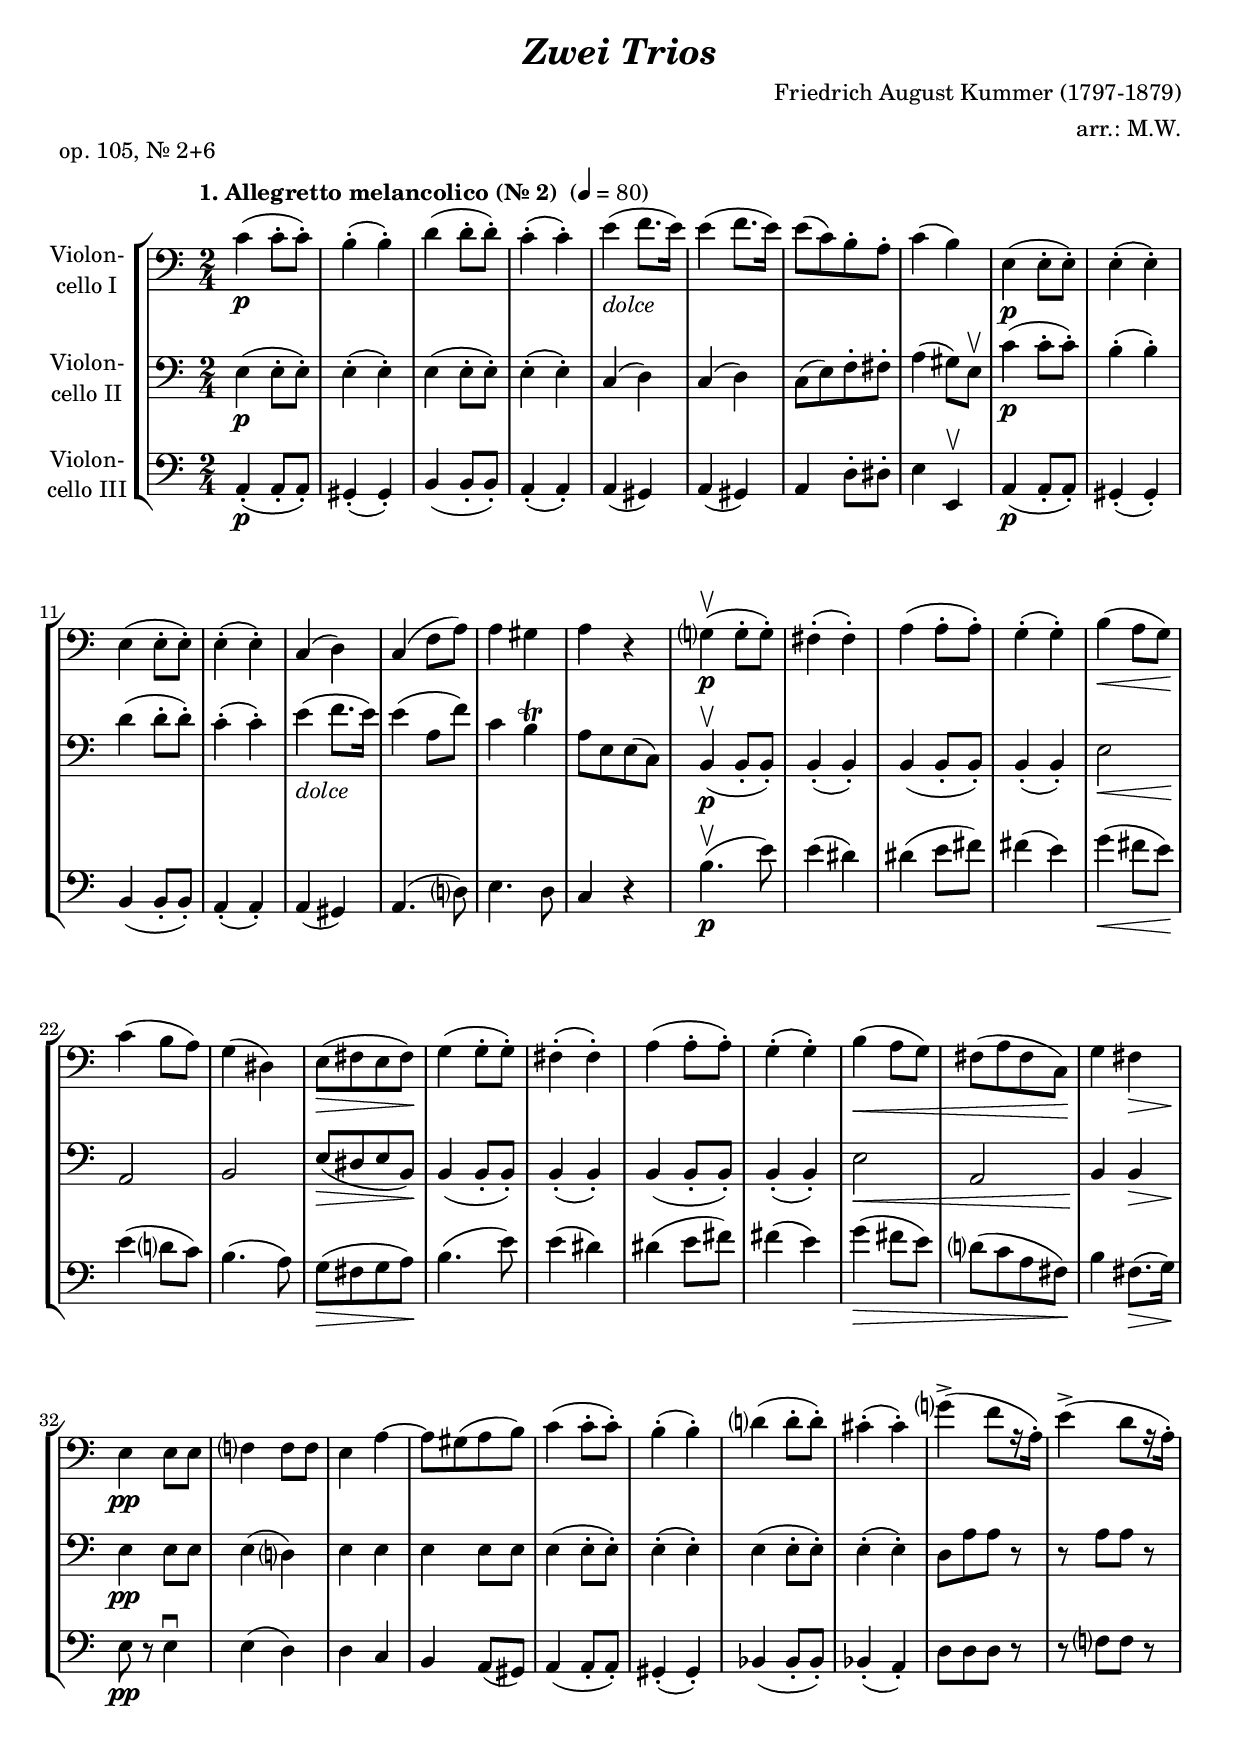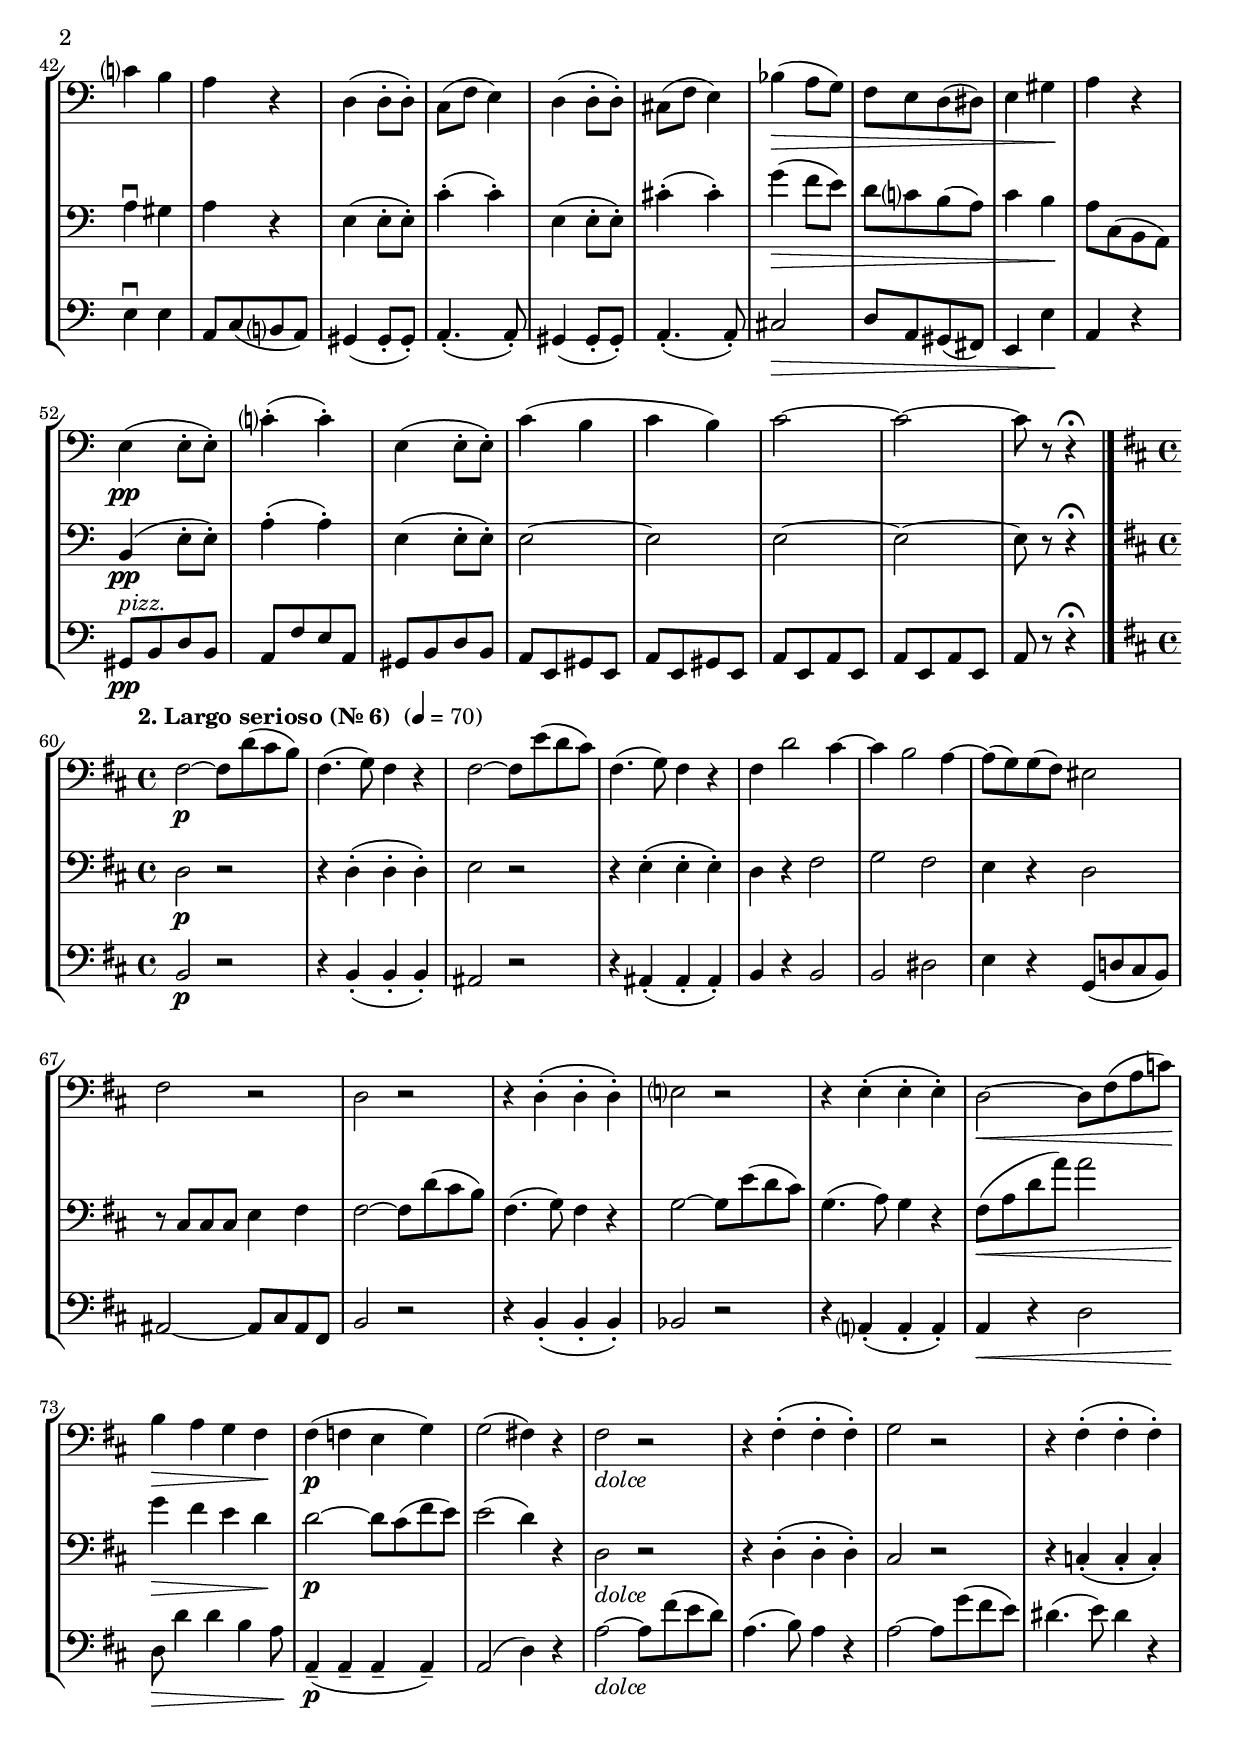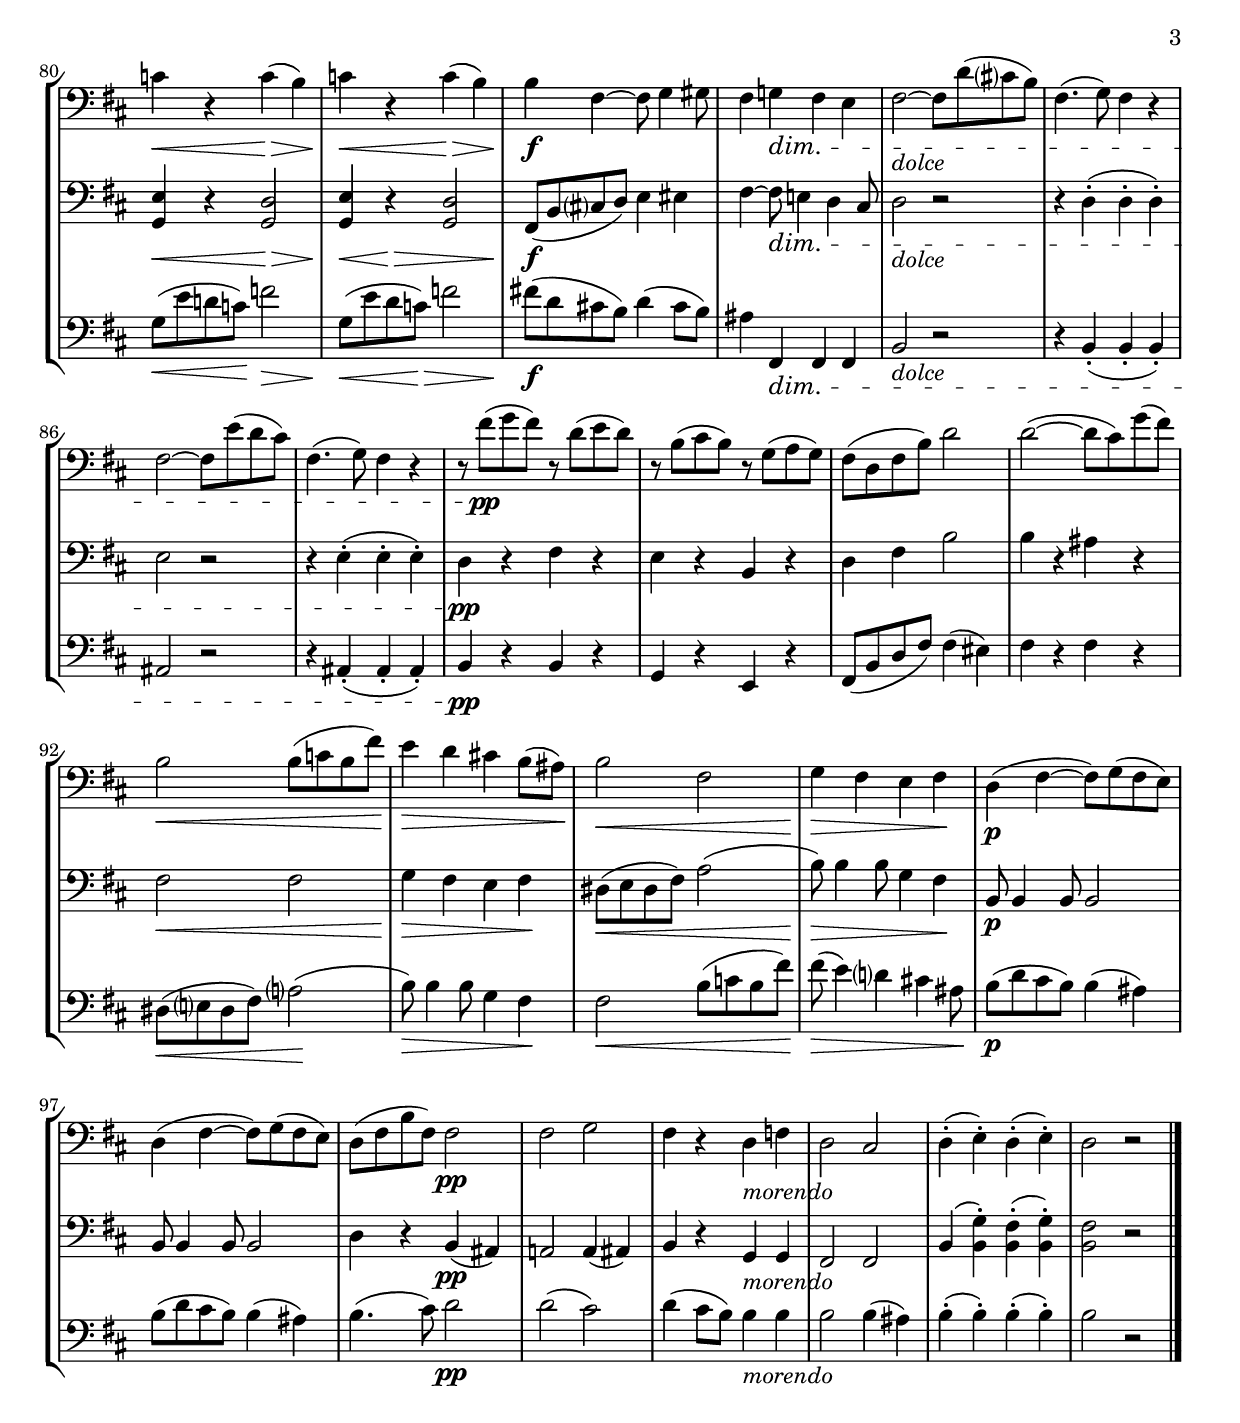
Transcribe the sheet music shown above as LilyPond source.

\version "2.18.2"
\include "deutsch.ly"
  
#(set-global-staff-size 19.8)

\header {
  title     = \markup \bold \italic "Zwei Trios"
  composer  = "Friedrich August Kummer (1797-1879)"
  arranger  = "arr.: M.W."
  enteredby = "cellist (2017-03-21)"
  piece     = "op. 105, Nr. 2+6"
}

voiceconsts = {
  \key a \minor
  \time 2/4
  \clef "bass"
% \numericTimeSignature
  \compressFullBarRests
  % Set default beaming for all staves
%  \set Timing.beamExceptions = #'()
%  \set Timing.baseMoment     = #(ly:make-moment 1 4)
%  \set Timing.beatStructure  = #'(1 1 1)
}

mifl = "flute"
mist = "string ensemble 1"
%minstr = "accordion"
miba = "bassoon"
%miba = "electric bass (pick)"
%miba = "electric bass (finger)"
%milo = "drawbar organ"
milo = "harpsichord"

introa = {        \tempo "1. Allegretto melancolico (Nr. 2) " 4=80 }
introb = { \break \tempo "2. Largo serioso (Nr. 6) " 4=70
           \key h \minor \time 4/4 }

dolc = \markup \italic "dolce"
more = \markup \italic "morendo"
pizz = \markup \italic "pizz."

va = \relative c' {
  \voiceconsts

  \introa
  c4(\p c8-. c)-.
  h4(-. h)-.
  d( d8-. d)-.
  c4(-. c)-.
  e(_\dolc f8. e16)
  e4( f8. e16)
  e8[( c) h-. a]-.

  c4( h)
  e,4(\p e8-. e)-.
  e4(-. e)-.
  e( e8-. e)-.
  e4(-. e)-.
  c( d)
  c( f8 a)

  a4 gis
  a r
  g?(\upbow\p g8-. g)-.
  fis4(-. fis)-.
  a( a8-. a)-.
  g4(-. g)-.
  h(\< a8 g)\!

  c4( h8 a)
  g4( dis)
  e8[(\> fis e fis)]\!
  g4( g8-. g)-.
  fis4(-. fis)-.
  a( a8-. a)-.
  g4(-. g)-.

  h(\< a8 g)
  fis[( a fis c)]\!
  g'4 fis\>
  e\!\pp e8 e
  f?4 f8 f
  e4 a~
  a8[ gis( a h)]

  c4( c8-. c)-.
  h4(-. h)-.
  d?( d8-. d)-.
  cis4(-. cis)-.
  g'?(-> f8[ r16 a,])-.
  e'4(-> d8[ r16 a])-.
  c?4 h
  a r

  d,( d8-. d)-.
  c( f e4)
  d( d8-. d)-.
  cis( f e4)
  b'(\> a8 g)
  f[ e d( dis)]
  e4 gis\!
  a r

  e(\pp e8-. e)-.
  c'?4(-. c)-.
  e,( e8-. e)-.
  c'4( h
  c h)
  c2~
  c~
  c8 r r4\fermata \bar "|."

  \introb
  fis,2~\p fis8 d'( cis h)
  fis4.( g8) fis4 r
  fis2~ fis8 e'( d cis)
  fis,4.( g8) fis4 r
  fis d'2 cis4~
  cis h2 a4~

  a8( g) g( fis) eis2
  fis r
  d r
  r4 d(-. d-. d)-.
  e?2 r

  r4 e(-. e-. e)-.
  d2~\< d8 fis( a c)\!
  h4\> a g fis\!
  fis(\p f e g)
  g2( fis!4) r
  fis2_\dolc r

  r4 fis(-. fis-. fis)-.
  g2 r
  r4 fis(-. fis-. fis)-.
  c'\< r c(\!\> h)
  c\!\< r c(\> h)

  h\!\f fis~ fis8 g4 gis8
  fis4 g!\dim fis e
  fis2~_\dolc fis8 d'( cis? h)
  fis4.( g8) fis4 r
  fis2~ fis8 e'( d cis)
  fis,4.( g8) fis4 r

  r8 fis'(\pp g fis) r d( e d)
  r h( cis h) r g( a g)
  fis( d fis h) d2
  d(~ d8 cis) g'( fis)
  h,2\< h8( c h fis')\!

  e4\> d cis! h8( ais)\!
  h2\< fis
  g4\!\> fis e fis\!
  d(\p fis~ fis8) g( fis e)
  d4( fis~ fis8) g( fis e)

  d( fis h fis) fis2\pp
  fis g
  fis4 r d_\more f
  d2 cis
  d4(-. e)-. d(-. e)-.
  d2 r \bar "|."
}

vb = \relative c {
  \voiceconsts

  \introa
  e4(\p e8-. e)-.
  e4(-. e)-.
  e4( e8-. e)-.
  e4(-. e)-.
  c( d)
  c( d)
  c8[( e) f-. fis]-.

  a4( gis8) e\upbow
  c'4(\p c8-. c)-.
  h4(-. h)-.
  d( d8-. d)-.
  c4(-. c)-.
  e(_\dolc f8. e16)
  e4( a,8 f')

  c4 h\trill
  a8[ e e( c)]
  h4(\upbow\p h8-. h)-.
  h4(-. h)-.
  h( h8-. h)-.
  h4(-. h)-.
  e2\<

  a,\!
  h
  e8[(\> dis e h)]\!
  h4( h8-. h)-.
  h4(-. h)-.
  h( h8-. h)-.
  h4(-. h)-.

  e2\<
  a,
  h4\! h\>
  e\!\pp e8 e
  e4( d?)
  e e
  e e8 e

  e4( e8-. e)-.
  e4(-. e)-.
  e( e8-. e)-.
  e4(-. e)-.
  d8[ a' a] r
  r a[ a] r
  a4\downbow gis
  a r

  e( e8-. e)-.
  c'4(-. c)-.
  e,( e8-. e)-.
  cis'4(-. cis)-.
  g'4(\> f8 e)
  d[ c? h( a)]
  c4 h\!
  a8[ c,( h a)]

  h4(\pp e8-. e)-.
  a4(-. a)-.
  e( e8-. e)-.
  e2~
  e
  e~
  e~
  e8 r r4\fermata \bar "|."

  \introb
  d2\p r
  r4 d(-. d-. d)-.
  e2 r
  r4 e(-. e-. e)-.
  d r fis2
  g fis

  e4 r d2
  r8 cis cis cis e4 fis
  fis2~ fis8 d'( cis h)
  fis4.( g8) fis4 r
  g2~ g8 e'( d cis)

  g4.( a8) g4 r
  fis8(\< a d a') a2
  g4\!\> fis e d\!
  d2~\p d8 cis( fis e)
  e2( d4) r
  d,2_\dolc r

  r4 d(-. d-. d)-.
  cis2 r
  r4 c!(-. c-. c)-.
  <g e'>\< r <g d'>2\!\>
  <g e'>4\!\< r\!\> <g d'>2

  fis8(\!\f h cis? d) e4 eis
  fis~ fis8\dim e!4 d cis8
  d2_\dolc r
  r4 d(-. d-. d)-.
  e2 r
  r4 e(-. e-. e)-.

  d\pp r fis r
  e r h r
  d fis h2
  h4 r ais r
  fis2\< fis

  g4\!\> fis e fis\!
  dis8(\< e dis fis) a2(
  h8)\!\> h4 h8 g4 fis\!
  h,8\p h4 h8 h2
  h8 h4 h8 h2

  d4 r h(\pp ais)
  a!2 a4( ais)
  h r g_\more g
  fis2 fis
  h4( <h g'>)-. <h fis'>(-. <h g'>)-.
  <h fis'>2 r \bar "|."
}

vc = \relative c {
  \voiceconsts

  \introa
  a4(-.\p a8-. a)-.
  gis4(-. gis)-.
  h( h8-. h)-.
  a4(-. a)-.
  a( gis)
  a( gis)
  a d8-. dis-.

  e4 e,\upbow
  a(\p a8-. a)-.
  gis4(-. gis)-.
  h( h8-. h)-.
  a4(-. a)-.
  a( gis)
  a4.( d?8)

  e4. d8
  c4 r
  h'4.(\upbow\p e8)
  e4( dis)
  dis( e8 fis)
  fis4( e)
  g(\< fis8 e)\!

  e4( d?8 c)
  h4.( a8)
  g[(\> fis g a)]\!
  h4.( e8)
  e4( dis)
  dis( e8 fis)
  fis4( e)

  g(\> fis8 e)
  d?[( c a fis)]\!
  h4 fis8.(\> g16)
  e8\!\pp r e4\downbow
  e( d)
  d c
  h a8( gis)

  a4( a8-. a)-.
  gis4(-. gis)-.
  b( b8-. b)-.
  b4(-. a)-.
  d8[ d d] r
  r f?[ f] r
  e4\downbow e
  a,8[ c( h? a)]

  gis4( gis8-. gis)-.
  a4.(-. a8)-.
  gis4( gis8-. gis)-.
  a4.(-. a8)-.
  cis2\>
  d8[ a gis( fis)]
  e4 e'\!
  a, r

  gis8[^\pizz\pp h d h]
  a[ f' e a,]
  gis[ h d h]
  a[ e gis e]
  a[ e gis e]
  a[ e a e]
  a[ e a e]
  a r r4\fermata \bar "|."

  \introb
  h2\p r
  r4 h(-. h-. h)-.
  ais2 r
  r4 ais(-. ais-. ais)-.
  h r h2
  h dis

  e4 r g,8( d'! cis h)
  ais2~ ais8 cis ais fis
  h2 r
  r4 h(-. h-. h)-.
  b2 r

  r4 a?(-. a-. a)-.
  a\< r d2
  d8\!\> d'4 d h a8\!
  a,4(--\p a-- a-- a)--
  a2( d4) r
  a'2~_\dolc a8 fis'( e d)

  a4.( h8) a4 r
  a2~ a8 g'( fis e)
  dis4.( e8) dis4 r
  g,8(\< e' d! c)\! f2\>
  g,8(\!\< e' d c)\!\> f2

  fis!8(\!\f d cis! h) d4( cis8 h)
  ais4 fis,\dim fis fis
  h2_\dolc r
  r4 h(-. h-. h)-.
  ais2 r
  r4 ais(-. ais-. ais)-.

  h\pp r h r
  g r e r
  fis8( h d fis) fis4( eis)
  fis r fis r
  dis8(\< e? dis fis) a?2(\!

  h8)\> h4 h8 g4 fis\!
  fis2\< h8( c h fis')\!
  fis(\> e4) d? cis! ais8\!
  h(\p d cis h) h4( ais)
  h8( d cis h) h4( ais)

  h4.( cis8) d2\pp
  d( cis)
  d4( cis8 h) h4_\more h
  h2 h4( ais)
  h(-. h)-. h(-. h)-.
  h2 r \bar "|."
}


music = \new StaffGroup <<
      \new Staff {
	\set Staff.midiInstrument = \miba
	\set Staff.instrumentName = \markup \center-column { "Violon-" "cello I" }
	\transpose a a { \va }
      }

      \new Staff {
	\set Staff.midiInstrument = \miba
	\set Staff.instrumentName = \markup \center-column { "Violon-" "cello II" }
	\transpose a a { \vb }
      }

      \new Staff {
	\set Staff.midiInstrument = \miba
	\set Staff.instrumentName = \markup \center-column { "Violon-" "cello III" }
	\transpose a a { \vc }
      }
>>

\book {
  \score {
    \music
    \layout {}
  }

  \score {
    \unfoldRepeats \music

    \midi {
      \context {
        \Score
      }
    }
  }
}
